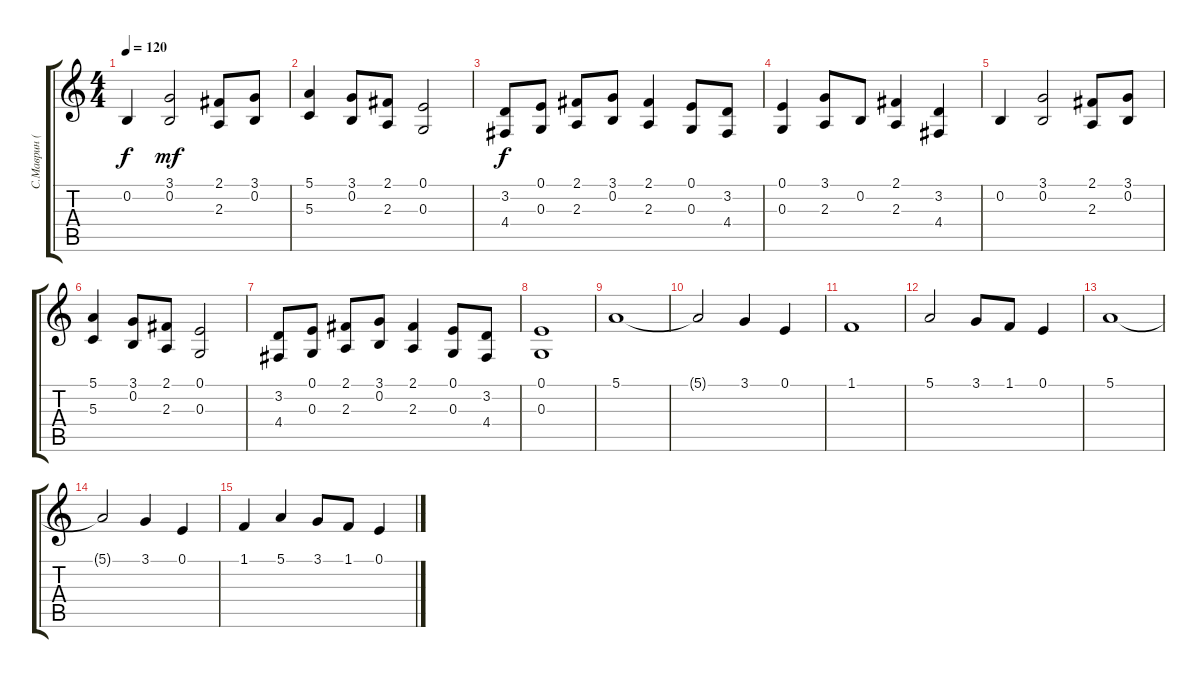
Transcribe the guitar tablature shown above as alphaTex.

\track ("С.Маврин (синтезатор)" "С.Маврин (") {instrument choiraahs}
\staff {score tabs}
\tuning (E4 B3 G3 D3 A2 E2) {hide}
\ts (4 4)
\tempo 120
\clef g2
\ks c
0.2.4{dy f} (3.1 0.2).2{dy mf} (2.1 2.3).8 (3.1 0.2).8 |
(5.1 5.3).4 (3.1 0.2).8 (2.1 2.3).8 (0.1 0.3).2 |
(3.2 4.4).8{dy f} (0.1 0.3).8 (2.1 2.3).8 (3.1 0.2).8 (2.1 2.3).4 (0.1 0.3).8 (3.2 4.4).8 |
(0.1 0.3).4 (3.1 2.3).8 0.2.8 (2.1 2.3).4 (3.2 4.4).4 |
0.2.4 (3.1 0.2).2 (2.1 2.3).8 (3.1 0.2).8 |
(5.1 5.3).4 (3.1 0.2).8 (2.1 2.3).8 (0.1 0.3).2 |
(3.2 4.4).8 (0.1 0.3).8 (2.1 2.3).8 (3.1 0.2).8 (2.1 2.3).4 (0.1 0.3).8 (3.2 4.4).8 |
(0.1 0.3).1 |
5.1.1 |
5.1{t}.2 3.1.4 0.1.4 |
1.1.1 |
5.1.2 3.1.8 1.1.8 0.1.4 |
5.1.1 |
5.1{t}.2 3.1.4 0.1.4 |
1.1.4 5.1.4 3.1.8 1.1.8 0.1.4
